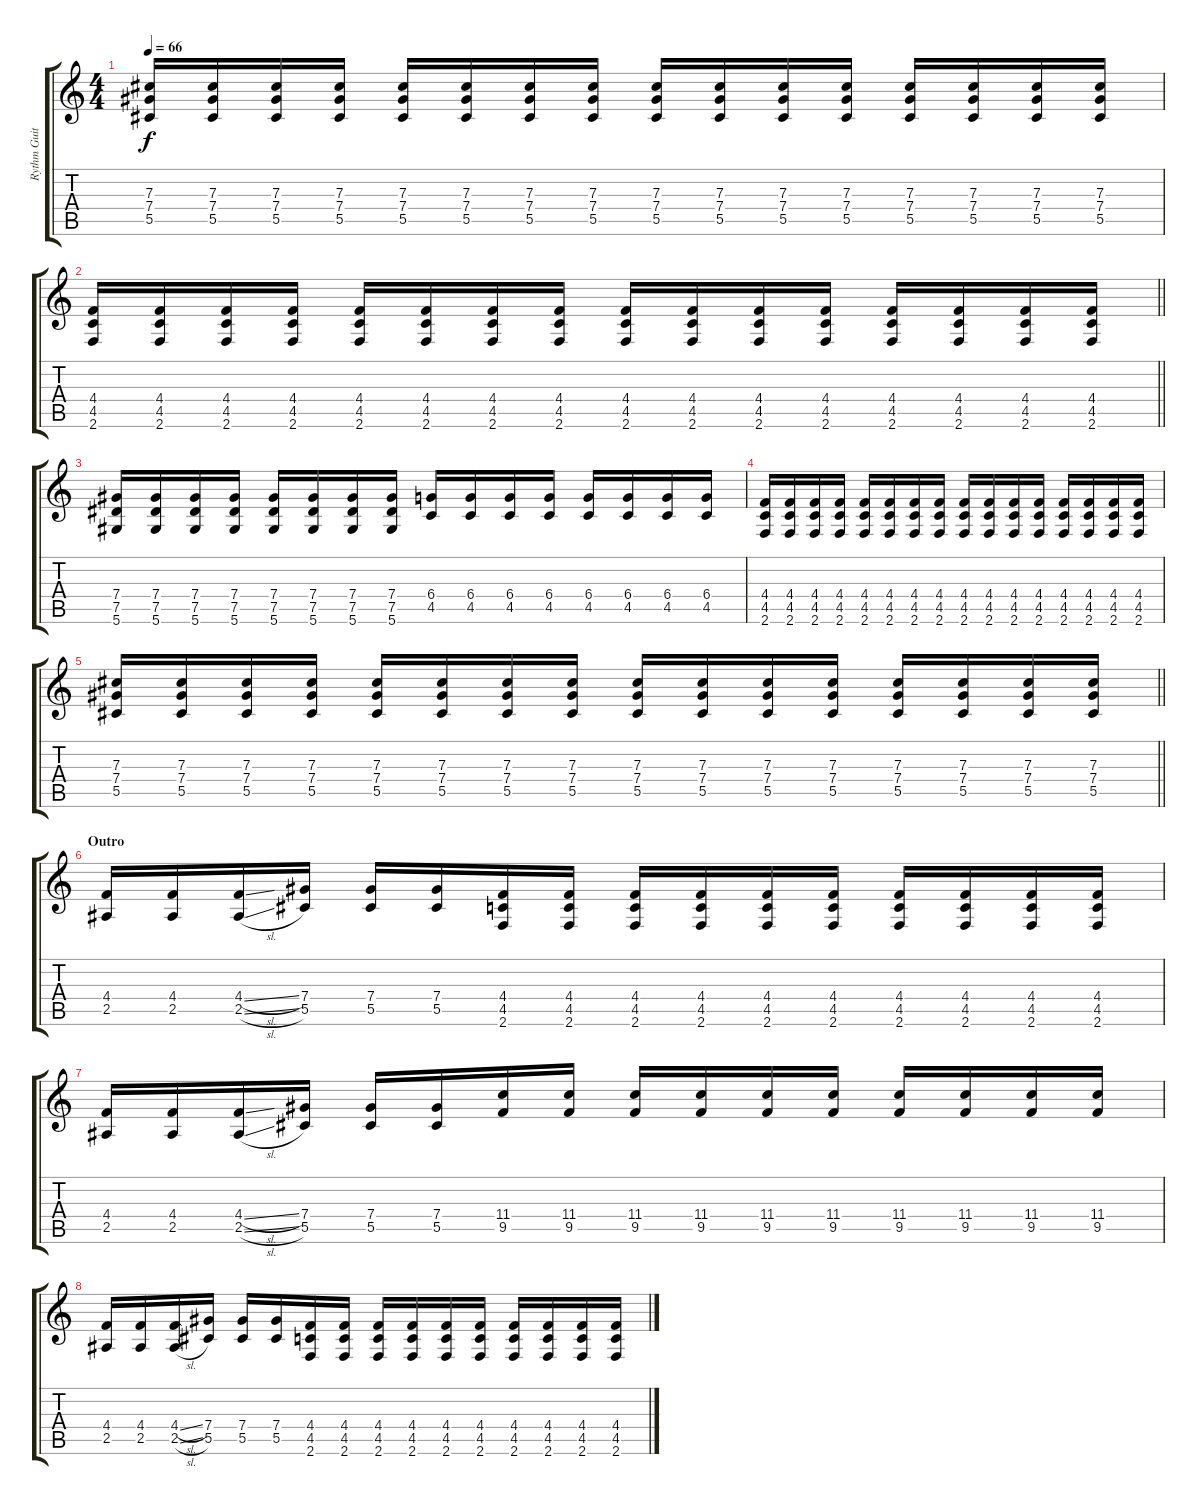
\track ("Rythm Guitar" "Rythm Guit") {instrument distortionguitar}
\staff {score tabs}
\tuning (Eb4 Bb3 Gb3 Db3 Ab2 Eb2) {hide}
\ts (4 4)
\tempo 66
\clef g2
\ks c
(7.3 7.4 5.5).16{dy f} (7.3 7.4 5.5).16 (7.3 7.4 5.5).16 (7.3 7.4 5.5).16 (7.3 7.4 5.5).16 (7.3 7.4 5.5).16 (7.3 7.4 5.5).16 (7.3 7.4 5.5).16 (7.3 7.4 5.5).16 (7.3 7.4 5.5).16 (7.3 7.4 5.5).16 (7.3 7.4 5.5).16 (7.3 7.4 5.5).16 (7.3 7.4 5.5).16 (7.3 7.4 5.5).16 (7.3 7.4 5.5).16 |
\barLineRight lightlight
(4.4 4.5 2.6).16 (4.4 4.5 2.6).16 (4.4 4.5 2.6).16 (4.4 4.5 2.6).16 (4.4 4.5 2.6).16 (4.4 4.5 2.6).16 (4.4 4.5 2.6).16 (4.4 4.5 2.6).16 (4.4 4.5 2.6).16 (4.4 4.5 2.6).16 (4.4 4.5 2.6).16 (4.4 4.5 2.6).16 (4.4 4.5 2.6).16 (4.4 4.5 2.6).16 (4.4 4.5 2.6).16 (4.4 4.5 2.6).16 |
(7.4 7.5 5.6).16{volume 14} (7.4 7.5 5.6).16 (7.4 7.5 5.6).16 (7.4 7.5 5.6).16 (7.4 7.5 5.6).16 (7.4 7.5 5.6).16 (7.4 7.5 5.6).16 (7.4 7.5 5.6).16 (6.4 4.5).16 (6.4 4.5).16 (6.4 4.5).16 (6.4 4.5).16 (6.4 4.5).16 (6.4 4.5).16 (6.4 4.5).16 (6.4 4.5).16 |
(4.4 4.5 2.6).16 (4.4 4.5 2.6).16 (4.4 4.5 2.6).16 (4.4 4.5 2.6).16 (4.4 4.5 2.6).16 (4.4 4.5 2.6).16 (4.4 4.5 2.6).16 (4.4 4.5 2.6).16 (4.4 4.5 2.6).16 (4.4 4.5 2.6).16 (4.4 4.5 2.6).16 (4.4 4.5 2.6).16 (4.4 4.5 2.6).16 (4.4 4.5 2.6).16 (4.4 4.5 2.6).16 (4.4 4.5 2.6).16 |
\barLineRight lightlight
(7.3 7.4 5.5).16 (7.3 7.4 5.5).16 (7.3 7.4 5.5).16 (7.3 7.4 5.5).16 (7.3 7.4 5.5).16 (7.3 7.4 5.5).16 (7.3 7.4 5.5).16 (7.3 7.4 5.5).16 (7.3 7.4 5.5).16 (7.3 7.4 5.5).16 (7.3 7.4 5.5).16 (7.3 7.4 5.5).16 (7.3 7.4 5.5).16 (7.3 7.4 5.5).16 (7.3 7.4 5.5).16 (7.3 7.4 5.5).16 |
\section ("" "Outro")
(4.4 2.5).16 (4.4 2.5).16 (4.4{sl} 2.5{sl}).16 (7.4 5.5).16 (7.4 5.5).16 (7.4 5.5).16 (4.4 4.5 2.6).16 (4.4 4.5 2.6).16 (4.4 4.5 2.6).16 (4.4 4.5 2.6).16 (4.4 4.5 2.6).16 (4.4 4.5 2.6).16 (4.4 4.5 2.6).16 (4.4 4.5 2.6).16 (4.4 4.5 2.6).16 (4.4 4.5 2.6).16 |
(4.4 2.5).16 (4.4 2.5).16 (4.4{sl} 2.5{sl}).16 (7.4 5.5).16 (7.4 5.5).16 (7.4 5.5).16 (11.4 9.5).16 (11.4 9.5).16 (11.4 9.5).16 (11.4 9.5).16 (11.4 9.5).16 (11.4 9.5).16 (11.4 9.5).16 (11.4 9.5).16 (11.4 9.5).16 (11.4 9.5).16 |
(4.4 2.5).16 (4.4 2.5).16 (4.4{sl} 2.5{sl}).16 (7.4 5.5).16 (7.4 5.5).16 (7.4 5.5).16 (4.4 4.5 2.6).16 (4.4 4.5 2.6).16 (4.4 4.5 2.6).16 (4.4 4.5 2.6).16 (4.4 4.5 2.6).16 (4.4 4.5 2.6).16 (4.4 4.5 2.6).16 (4.4 4.5 2.6).16 (4.4 4.5 2.6).16 (4.4 4.5 2.6).16
